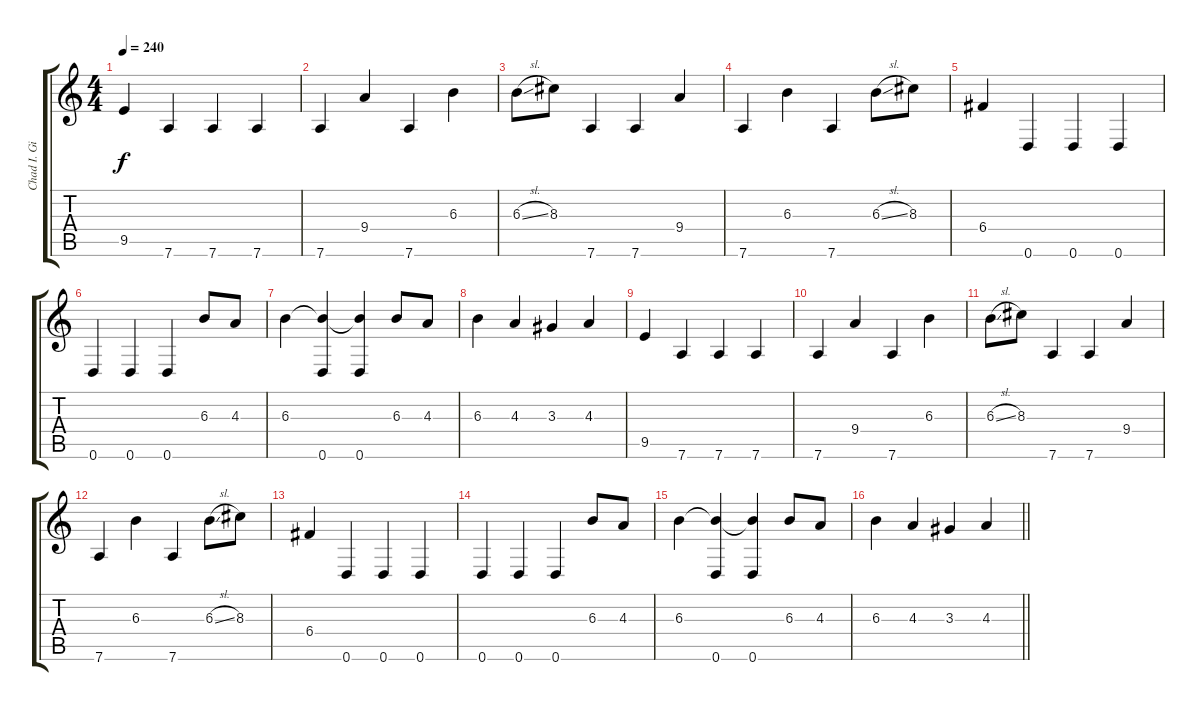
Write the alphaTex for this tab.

\track ("Chad I. Ginsburg" "Chad I. Gi") {instrument distortionguitar}
\staff {score tabs}
\tuning (D4 A3 F3 C3 G2 D2) {hide}
\ts (4 4)
\section ("" "")
\tempo 240
\clef g2
\ks c
9.5.4{dy f} 7.6.4 7.6.4 7.6.4 |
7.6.4 9.4.4 7.6.4 6.3.4 |
6.3{sl}.8 8.3.8 7.6.4 7.6.4 9.4.4 |
7.6.4 6.3.4 7.6.4 6.3{sl}.8 8.3.8 |
6.4.4 0.6.4 0.6.4 0.6.4 |
0.6.4 0.6.4 0.6.4 6.3.8 4.3.8 |
6.3.4 (6.3{t} 0.6).4 (6.3{t} 0.6).4 6.3.8 4.3.8 |
6.3.4 4.3.4 3.3.4 4.3.4 |
9.5.4 7.6.4 7.6.4 7.6.4 |
7.6.4 9.4.4 7.6.4 6.3.4 |
6.3{sl}.8 8.3.8 7.6.4 7.6.4 9.4.4 |
7.6.4 6.3.4 7.6.4 6.3{sl}.8 8.3.8 |
6.4.4 0.6.4 0.6.4 0.6.4 |
0.6.4 0.6.4 0.6.4 6.3.8 4.3.8 |
6.3.4 (6.3{t} 0.6).4 (6.3{t} 0.6).4 6.3.8 4.3.8 |
\barLineRight lightlight
6.3.4 4.3.4 3.3.4 4.3.4
